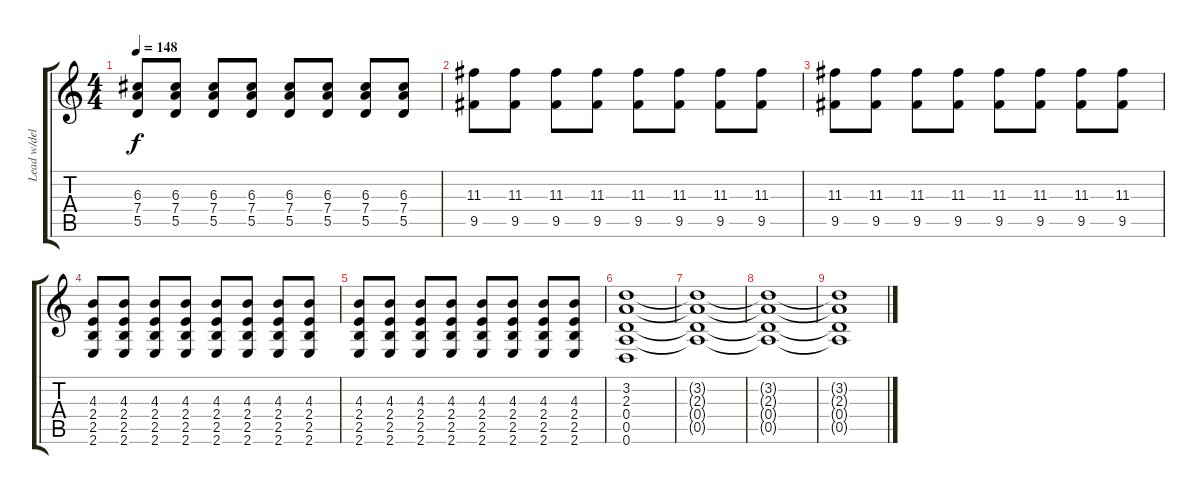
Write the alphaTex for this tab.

\track ("Lead w/delay" "Lead w/del") {instrument distortionguitar}
\staff {score tabs}
\tuning (E4 B3 G3 D3 A2 D2) {hide}
\ts (4 4)
\tempo 148
\clef g2
\ks c
(6.3 7.4 5.5).8{dy f} (6.3 7.4 5.5).8 (6.3 7.4 5.5).8 (6.3 7.4 5.5).8 (6.3 7.4 5.5).8 (6.3 7.4 5.5).8 (6.3 7.4 5.5).8 (6.3 7.4 5.5).8 |
(11.3 9.5).8 (11.3 9.5).8 (11.3 9.5).8 (11.3 9.5).8 (11.3 9.5).8 (11.3 9.5).8 (11.3 9.5).8 (11.3 9.5).8 |
(11.3 9.5).8 (11.3 9.5).8 (11.3 9.5).8 (11.3 9.5).8 (11.3 9.5).8 (11.3 9.5).8 (11.3 9.5).8 (11.3 9.5).8 |
(4.3 2.4 2.5 2.6).8 (4.3 2.4 2.5 2.6).8 (4.3 2.4 2.5 2.6).8 (4.3 2.4 2.5 2.6).8 (4.3 2.4 2.5 2.6).8 (4.3 2.4 2.5 2.6).8 (4.3 2.4 2.5 2.6).8 (4.3 2.4 2.5 2.6).8 |
(4.3 2.4 2.5 2.6).8 (4.3 2.4 2.5 2.6).8 (4.3 2.4 2.5 2.6).8 (4.3 2.4 2.5 2.6).8 (4.3 2.4 2.5 2.6).8 (4.3 2.4 2.5 2.6).8 (4.3 2.4 2.5 2.6).8 (4.3 2.4 2.5 2.6).8 |
(3.2 2.3 0.4 0.5 0.6).1 |
(3.2{t} 2.3{t} 0.4{t} 0.5{t}).1{volume 0} |
(3.2{t} 2.3{t} 0.4{t} 0.5{t}).1 |
(3.2{t} 2.3{t} 0.4{t} 0.5{t}).1
